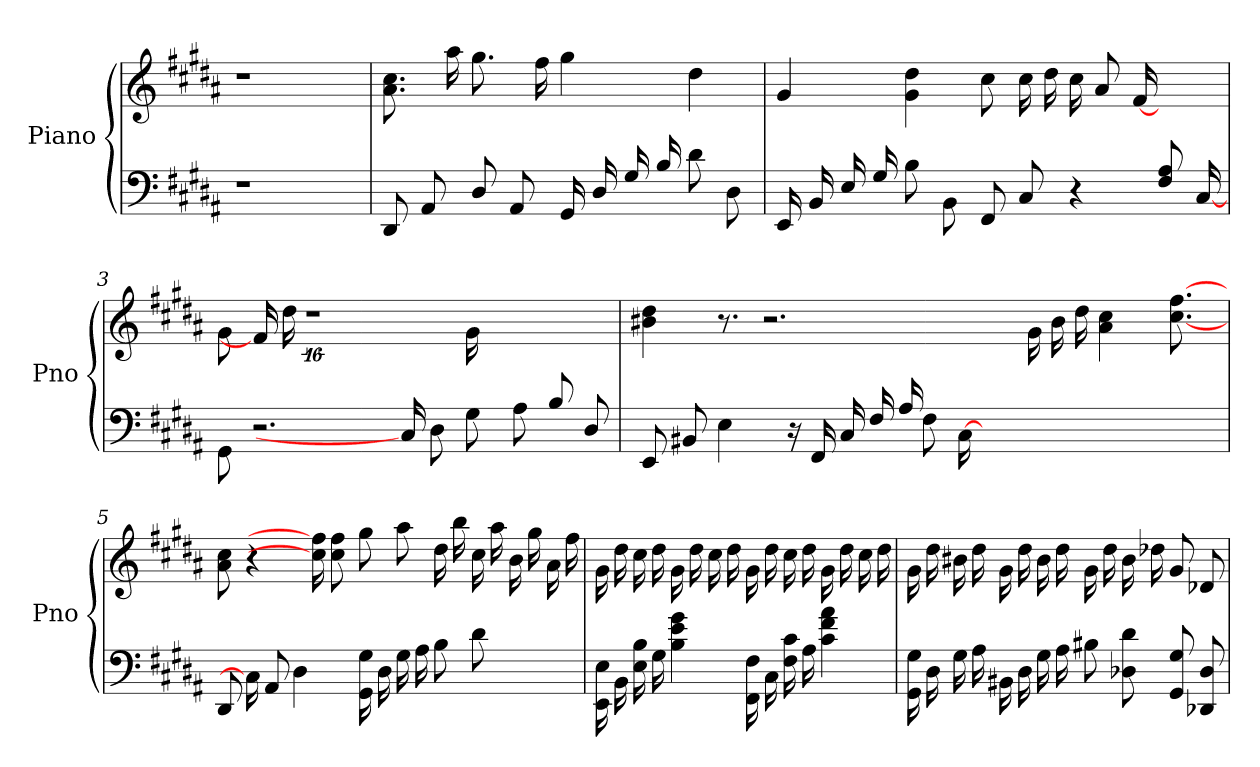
**kern	**kern
*part1	*part1
*staff2	*staff1
*I"Piano	*
*I'Pno	*
*clefF4	*clefG2
*k[f#c#g#d#a#]	*k[f#c#g#d#a#]
=1	=1
1r	1r
=1	=1
8DD#/	8.cc#\ 8.a#\
8AA#/	.
.	16aa#\
8D#/	8.gg#\
8AA#/	.
.	16ff#\
16GG#/	4gg#\
16D#/	.
16G#/	.
16B/	.
8d#\	4dd#\
8D#\	.
=2	=2
16EE/	4g#/
16BB/	.
16E/	.
16G#/	.
8B\	4g#\ 4dd#\
8BB\	.
8FF#/	8cc#\
8C#/	16cc#\
.	16dd#\
4r	16cc#\
.	8a#/
.	[16f#/
8A#/ 8F#/	8.ryy
[16C#/	.
=3	=3
8GG#\	8g#\
2.r	16f#/]
.	16dd#\
.	16%13r
16C#/]	.
8D#\	.
8G#\	16g#\
.	4..ryy
8A#\	.
8B/	.
8D#/	.
=4	=4
8EE/	4dd#\ 4b#\
8BB#/	.
4E\	8.r
.	2.r
16r	.
16FF#/	.
16C#/	.
16F#/	.
16A#/	.
8F#\	.
[16C#\	.
2ryy	.
.	16g#\
.	16b#\
.	16dd#\
.	4a#\ 4cc#\
4ryy	.
.	[8.cc#\ [8.ff#\
16ryy	.
=5	=5
8DD#/	8a#\ 8cc#\
16C#\]	4r
8AA#/	.
4D#\	.
.	16cc#\] 16ff#\]
.	8ff#\ 8cc#\
16GG#\ 16G#\	8gg#\
16D#\	.
16G#\	8aa#\
16A#\	.
8B\	16dd#\
.	16bb\
8d#\	16cc#\
.	16aa#\
4ryy	16b\
.	16gg#\
.	16a#\
.	16ff#\
=6	=6
16EE\ 16E\	16g#\
16BB\	16dd#\
16E\ 16B\	16cc#\
16G#\	16dd#\
4g#\ 4B\ 4e\	16g#\
.	16dd#\
.	16cc#\
.	16dd#\
16FF#\ 16F#\	16g#\
16C#\	16dd#\
16c#\ 16F#\	16cc#\
16A#\	16dd#\
4c#\ 4f#\ 4a#\	16g#\
.	16dd#\
.	16cc#\
.	16dd#\
=7	=7
16GG#\ 16G#\	16g#\
16D#\	16dd#\
16G#\	16b#\
16A#\	16dd#\
16BB#\	16g#\
16D#\	16dd#\
16G#\	16b#\
16A#\	16dd#\
8B#\	16g#\
.	16dd#\
8d#\ 8D-\	16b#\
.	16dd-\
8GG#/ 8G#/	8g#/
8D-/ 8DD-/	8d-/
=	=
*-	*-
